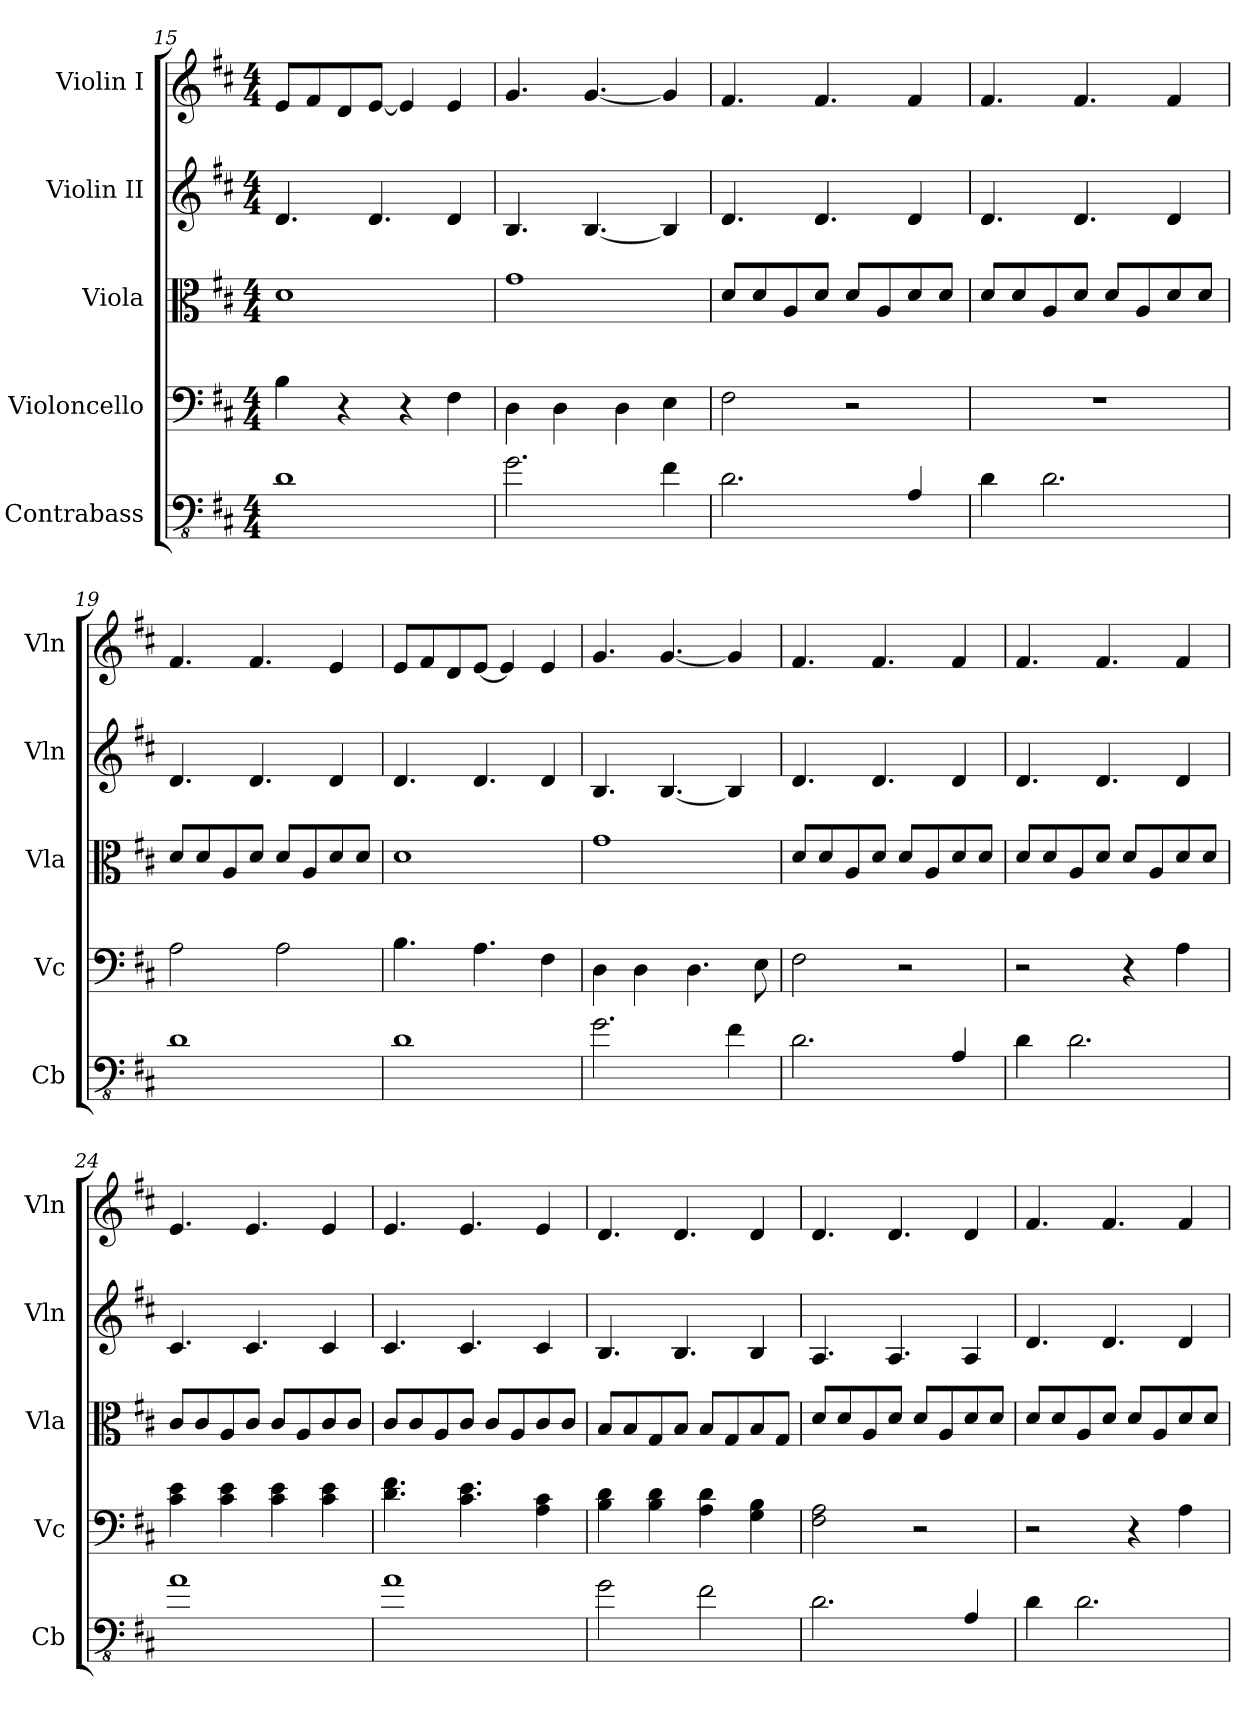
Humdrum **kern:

**kern	**kern	**kern	**kern	**kern
*part5	*part4	*part3	*part2	*part1
*staff5	*staff4	*staff3	*staff2	*staff1
*I"Contrabass	*I"Violoncello	*I"Viola	*I"Violin II	*I"Violin I
*I'Cb	*I'Vc	*I'Vla	*I'Vln	*I'Vln
*clefFv4	*clefF4	*clefC3	*clefG2	*clefG2
*ITrd7c12	*	*	*	*
*k[f#c#]	*k[f#c#]	*k[f#c#]	*k[f#c#]	*k[f#c#]
*M4/4	*M4/4	*M4/4	*M4/4	*M4/4
=15	=15	=15	=15	=15
1DD	4B\	1d	4.d/	8e/L
.	.	.	.	8f#/
.	4r	.	.	8d/
.	.	.	4.d/	[8e/J
.	4r	.	.	4e/]
.	4F#\	.	4d/	4e/
=16	=16	=16	=16	=16
2.GG\	4D\	1g	4.B/	4.g/
.	4D\	.	.	.
.	.	.	[4.B/	[4.g/
.	4D\	.	.	.
4FF#\	4E\	.	4B/]	4g/]
=17	=17	=17	=17	=17
2.DD\	2F#\	8d/L	4.d/	4.f#/
.	.	8d/	.	.
.	.	8A/	.	.
.	.	8d/J	4.d/	4.f#/
.	2r	8d/L	.	.
.	.	8A/	.	.
4AAA/	.	8d/	4d/	4f#/
.	.	8d/J	.	.
=18	=18	=18	=18	=18
4DD\	1r	8d/L	4.d/	4.f#/
.	.	8d/	.	.
2.DD\	.	8A/	.	.
.	.	8d/J	4.d/	4.f#/
.	.	8d/L	.	.
.	.	8A/	.	.
.	.	8d/	4d/	4f#/
.	.	8d/J	.	.
!!LO:LB:g=z
=19	=19	=19	=19	=19
1DD	2A\	8d/L	4.d/	4.f#/
.	.	8d/	.	.
.	.	8A/	.	.
.	.	8d/J	4.d/	4.f#/
.	2A\	8d/L	.	.
.	.	8A/	.	.
.	.	8d/	4d/	4e/
.	.	8d/J	.	.
=20	=20	=20	=20	=20
1DD	4.B\	1d	4.d/	8e/L
.	.	.	.	8f#/
.	.	.	.	8d/
.	4.A\	.	4.d/	[8e/J
.	.	.	.	4e/]
.	4F#\	.	4d/	4e/
=21	=21	=21	=21	=21
2.GG\	4D\	1g	4.B/	4.g/
.	4D\	.	.	.
.	.	.	[4.B/	[4.g/
.	4.D\	.	.	.
4FF#\	.	.	4B/]	4g/]
.	8E\	.	.	.
=22	=22	=22	=22	=22
2.DD\	2F#\	8d/L	4.d/	4.f#/
.	.	8d/	.	.
.	.	8A/	.	.
.	.	8d/J	4.d/	4.f#/
.	2r	8d/L	.	.
.	.	8A/	.	.
4AAA/	.	8d/	4d/	4f#/
.	.	8d/J	.	.
=23	=23	=23	=23	=23
4DD\	2r	8d/L	4.d/	4.f#/
.	.	8d/	.	.
2.DD\	.	8A/	.	.
.	.	8d/J	4.d/	4.f#/
.	4r	8d/L	.	.
.	.	8A/	.	.
.	4A\	8d/	4d/	4f#/
.	.	8d/J	.	.
=24	=24	=24	=24	=24
1AA	4c#\ 4e\	8c#/L	4.c#/	4.e/
.	.	8c#/	.	.
.	4c#\ 4e\	8A/	.	.
.	.	8c#/J	4.c#/	4.e/
.	4c#\ 4e\	8c#/L	.	.
.	.	8A/	.	.
.	4c#\ 4e\	8c#/	4c#/	4e/
.	.	8c#/J	.	.
!!LO:PB:g=z
=25	=25	=25	=25	=25
1AA	4.d\ 4.f#\	8c#/L	4.c#/	4.e/
.	.	8c#/	.	.
.	.	8A/	.	.
.	4.c#\ 4.e\	8c#/J	4.c#/	4.e/
.	.	8c#/L	.	.
.	.	8A/	.	.
.	4A\ 4c#\	8c#/	4c#/	4e/
.	.	8c#/J	.	.
=26	=26	=26	=26	=26
2GG\	4B\ 4d\	8B/L	4.B/	4.d/
.	.	8B/	.	.
.	4B\ 4d\	8G/	.	.
.	.	8B/J	4.B/	4.d/
2FF#\	4A\ 4d\	8B/L	.	.
.	.	8G/	.	.
.	4G\ 4B\	8B/	4B/	4d/
.	.	8G/J	.	.
=27	=27	=27	=27	=27
2.DD\	2F#\ 2A\	8d/L	4.A/	4.d/
.	.	8d/	.	.
.	.	8A/	.	.
.	.	8d/J	4.A/	4.d/
.	2r	8d/L	.	.
.	.	8A/	.	.
4AAA/	.	8d/	4A/	4d/
.	.	8d/J	.	.
=28	=28	=28	=28	=28
4DD\	2r	8d/L	4.d/	4.f#/
.	.	8d/	.	.
2.DD\	.	8A/	.	.
.	.	8d/J	4.d/	4.f#/
.	4r	8d/L	.	.
.	.	8A/	.	.
.	4A\	8d/	4d/	4f#/
.	.	8d/J	.	.
=	=	=	=	=
*-	*-	*-	*-	*-
